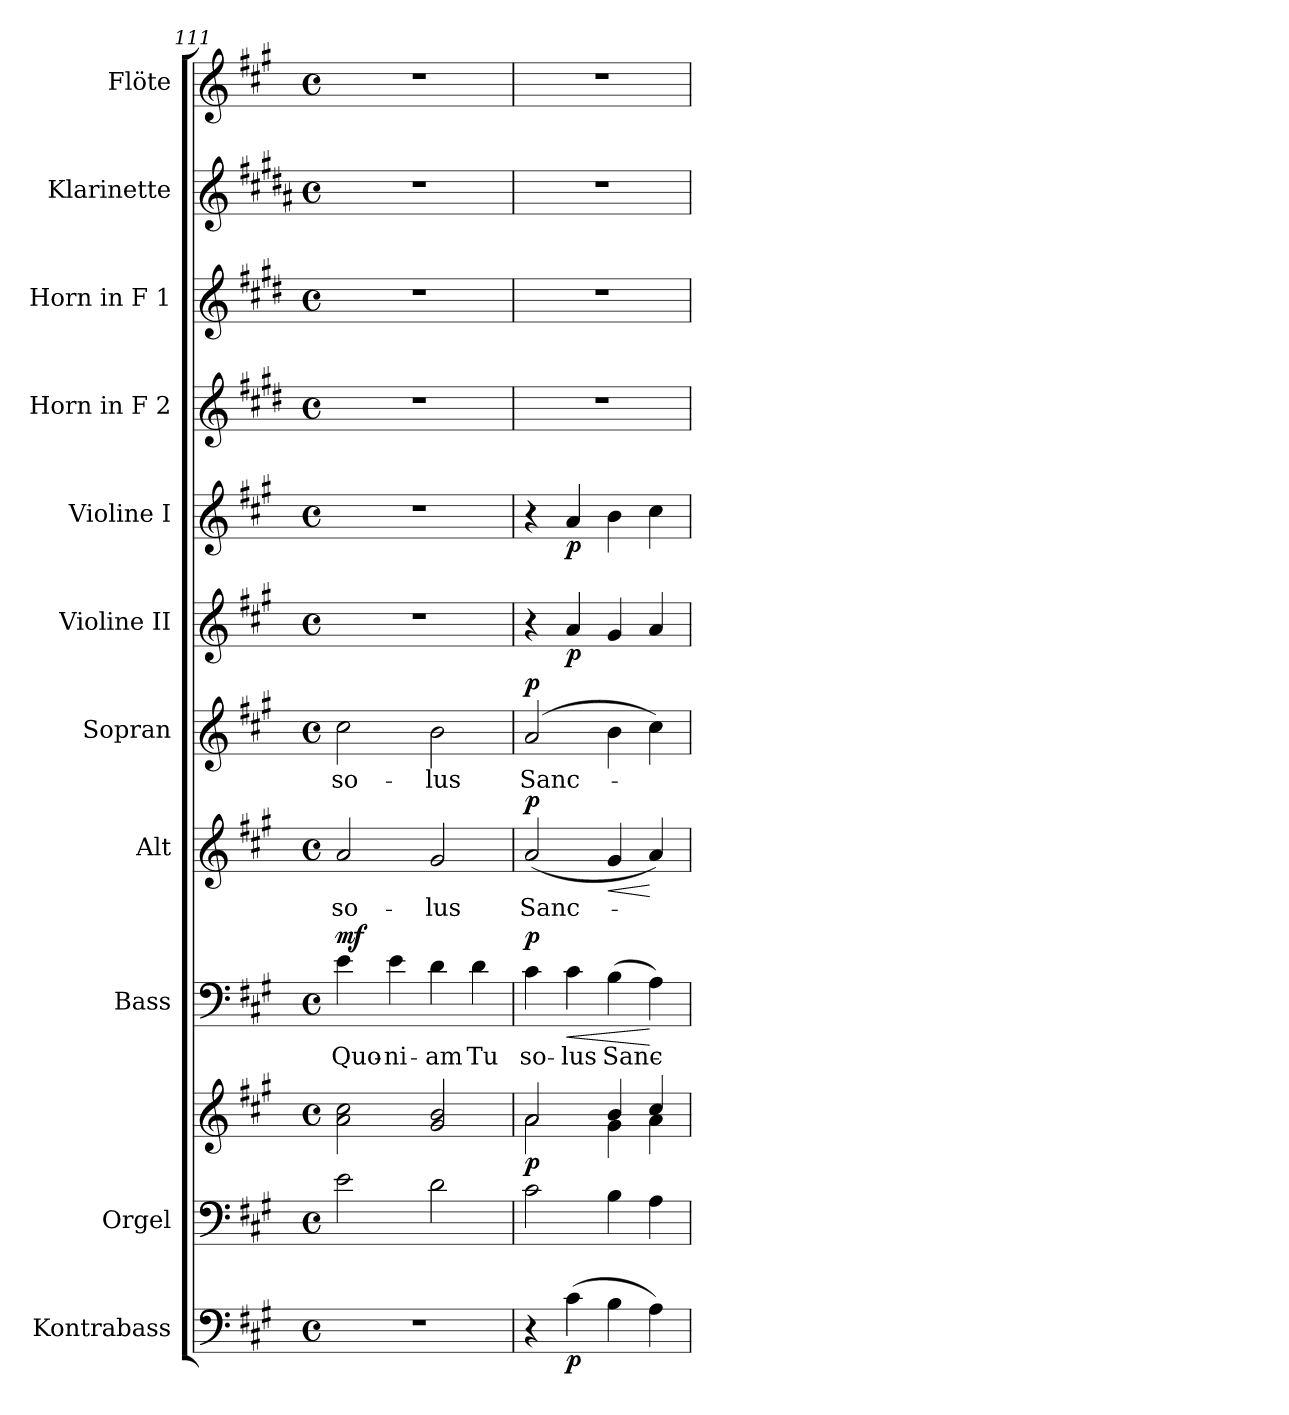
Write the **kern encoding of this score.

**kern	**dynam	**kern	**kern	**dynam	**kern	**text	**dynam	**kern	**text	**dynam	**kern	**text	**dynam	**kern	**dynam	**kern	**dynam	**kern	**kern	**kern	**kern
*part11	*part11	*part10	*part10	*part10	*part9	*part9	*part9	*part8	*part8	*part8	*part7	*part7	*part7	*part6	*part6	*part5	*part5	*part4	*part3	*part2	*part1
*staff12	*staff12	*staff11	*staff10	*staff10/11	*staff9	*staff9	*staff9	*staff8	*staff8	*staff8	*staff7	*staff7	*staff7	*staff6	*staff6	*staff5	*staff5	*staff4	*staff3	*staff2	*staff1
*I"Kontrabass	*	*I"Orgel	*	*	*I"Bass	*	*	*I"Alt	*	*	*I"Sopran	*	*	*I"Violine II	*	*I"Violine I	*	*I"Horn in F 2	*I"Horn in F 1	*I"Klarinette	*I"Flöte
*I'Kb.	*	*I'Org.	*	*	*I'B.	*	*	*I'A.	*	*	*I'S.	*	*	*I'Vl. II	*	*I'Vl. I	*	*	*	*I'Kl.	*I'Fl.
*clefF4	*	*clefF4	*clefG2	*	*clefF4	*	*	*clefG2	*	*	*clefG2	*	*	*clefG2	*	*clefG2	*	*clefG2	*clefG2	*clefG2	*clefG2
*ITrd7c12	*	*	*	*	*	*	*	*	*	*	*	*	*	*	*	*	*	*ITrd4c7	*ITrd4c7	*ITrd1c2	*
*k[f#c#g#]	*	*k[f#c#g#]	*k[f#c#g#]	*	*k[f#c#g#]	*	*	*k[f#c#g#]	*	*	*k[f#c#g#]	*	*	*k[f#c#g#]	*	*k[f#c#g#]	*	*k[f#c#g#]	*k[f#c#g#]	*k[f#c#g#]	*k[f#c#g#]
*A:	*	*A:	*A:	*	*A:	*	*	*A:	*	*	*A:	*	*	*A:	*	*A:	*	*A:	*A:	*A:	*A:
*M4/4	*	*M4/4	*M4/4	*	*M4/4	*	*	*M4/4	*	*	*M4/4	*	*	*M4/4	*	*M4/4	*	*M4/4	*M4/4	*M4/4	*M4/4
*met(c)	*	*met(c)	*met(c)	*	*met(c)	*	*	*met(c)	*	*	*met(c)	*	*	*met(c)	*	*met(c)	*	*met(c)	*met(c)	*met(c)	*met(c)
=111	=111	=111	=111	=111	=111	=111	=111	=111	=111	=111	=111	=111	=111	=111	=111	=111	=111	=111	=111	=111	=111
!	!	!	!	!	!	!LO:LY:b	!LO:DY:a	!	!LO:LY:b	!	!	!LO:LY:b	!	!	!	!	!	!	!	!	!
1r	.	2e\	2a\ 2cc#\	.	4e\	Quo-	mf	2a/	so-	.	2cc#\	so-	.	1r	.	1r	.	1r	1r	1r	1r
!	!	!	!	!	!	!LO:LY:b	!	!	!	!	!	!	!	!	!	!	!	!	!	!	!
.	.	.	.	.	4e\	-ni-	.	.	.	.	.	.	.	.	.	.	.	.	.	.	.
!	!	!	!	!	!	!LO:LY:b	!	!	!LO:LY:b	!	!	!LO:LY:b	!	!	!	!	!	!	!	!	!
.	.	2d\	2g#/ 2b/	.	4d\	-am	.	2g#/	-lus	.	2b\	-lus	.	.	.	.	.	.	.	.	.
!	!	!	!	!	!	!LO:LY:b	!	!	!	!	!	!	!	!	!	!	!	!	!	!	!
.	.	.	.	.	4d\	Tu	.	.	.	.	.	.	.	.	.	.	.	.	.	.	.
!!LO:PB:g=z
=112	=112	=112	=112	=112	=112	=112	=112	=112	=112	=112	=112	=112	=112	=112	=112	=112	=112	=112	=112	=112	=112
*	*	*	*^	*	*	*	*	*	*	*	*	*	*	*	*	*	*	*	*	*	*
!	!	!	!	!	!LO:DY:b	!	!LO:LY:b	!LO:DY:a	!	!LO:LY:b	!LO:DY:a	!	!LO:LY:b	!LO:DY:a	!	!	!	!	!	!	!	!
4r	.	2c#\	2a/	2a\	p	4c#\	so-	p	(<2a/	Sanc-	p	(2a/	Sanc-	p	4r	.	4r	.	1r	1r	1r	1r
!	!LO:DY:b	!	!	!	!	!	!LO:LY:b	!LO:HP:b	!	!	!	!	!	!	!	!LO:DY:b	!	!LO:DY:b	!	!	!	!
(>4C#\	p	.	.	.	.	4c#\	-lus	<	.	.	.	.	.	.	4a/	p	4a/	p	.	.	.	.
!	!	!	!	!	!	!	!LO:LY:b	!	!	!	!LO:HP:b	!	!	!	!	!	!	!	!	!	!	!
4BB\	.	4B\	4b/	4g#\	.	(>4B\	Sanc-	.	4g#/	.	<	4b\	.	.	4g#/	.	4b\	.	.	.	.	.
4AA\)	.	4A\	4cc#/	4a\	.	4A\)	.	[	4a/)	.	[	4cc#\)	.	.	4a/	.	4cc#\	.	.	.	.	.
*	*	*	*v	*v	*	*	*	*	*	*	*	*	*	*	*	*	*	*	*	*	*	*
=	=	=	=	=	=	=	=	=	=	=	=	=	=	=	=	=	=	=	=	=	=
*-	*-	*-	*-	*-	*-	*-	*-	*-	*-	*-	*-	*-	*-	*-	*-	*-	*-	*-	*-	*-	*-
